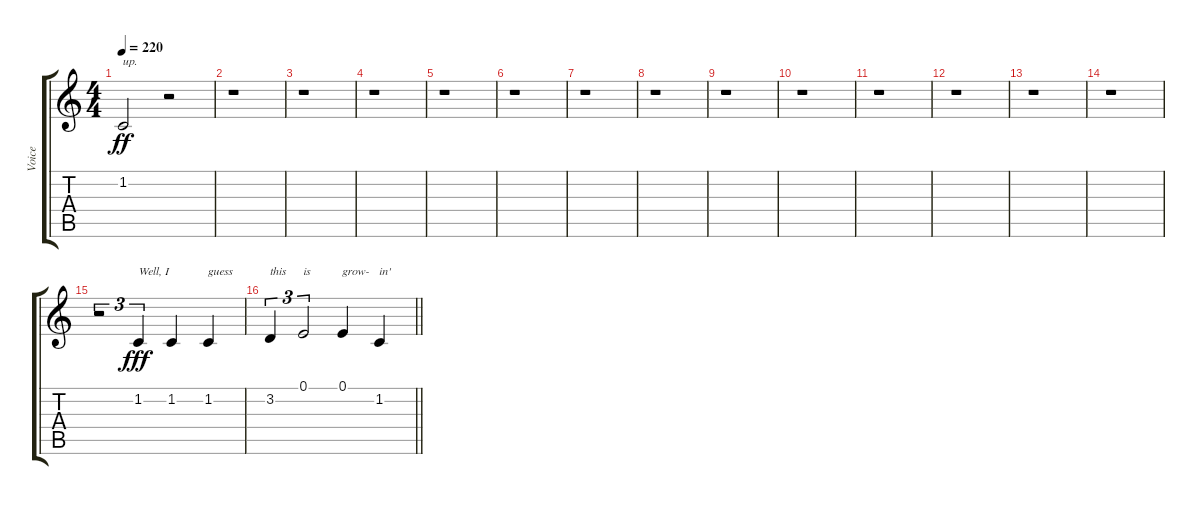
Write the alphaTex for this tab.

\track ("Voice" "Voice") {instrument accordion}
\staff {score tabs}
\tuning (E4 B3 G3 D3 A2 E2) {hide}
\ts (4 4)
\tempo 220
\clef g2
\ks c
1.2.2{txt "up." dy ff} r.2 |
r.1 |
r.1 |
r.1 |
r.1 |
r.1 |
r.1 |
r.1 |
r.1 |
r.1 |
r.1 |
r.1 |
r.1 |
r.1 |
r.2{tu (3 2)} 1.2.4{tu (3 2) txt "Well, I" dy fff} 1.2.4 1.2.4{txt "guess"} |
\barLineRight lightlight
3.2.4{tu (3 2) txt "this"} 0.1.2{tu (3 2) txt "is"} 0.1.4{txt "grow-"} 1.2.4{txt "in'"}
